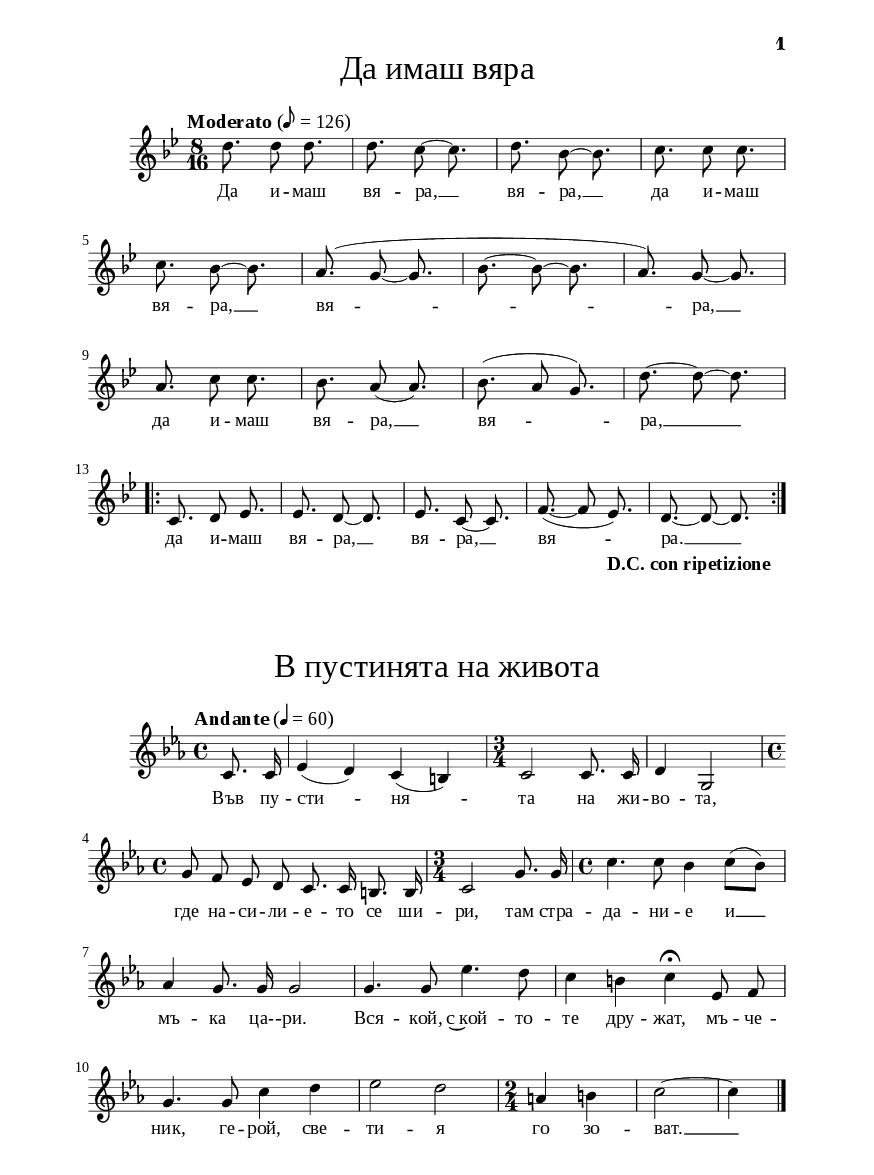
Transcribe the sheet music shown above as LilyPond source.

\version "2.24.4"

% include paper part and global functions
\include "include/globals.ily"

\bookpart {
  \label #'ref110_1
  \tocItem \markup "Да имаш вяра"
  \include "include/bookpart-paper.ily"
  \score {
    \include "include/score-layout.ily"


    \new Voice \relative c' {
      \clef treble
      \key g \minor
      \time 8/16
      \tempoFunc "Moderato" 8 "126"
      \autoBeamOff

      d'8. d8 d8. | % 2
      d8. c8 ~ c8. | % 3
      d8. bes8 ~ bes8. | % 4
      c8. c8 c8. \break | % 5
      c8. bes8 ~ bes8. | % 6
      a8. ( g8 ~ g8. | % 7
      bes8. ~ bes8 ~ bes8. | % 8
      a8. ) g8 ~ g8. \break | % 9
      a8. c8 c8. |
      bes8. a8 ( a8. ) | % 11
      bes8. ( a8 g8. ) | % 12
      d'8. ~ d8 ~ d8. \break | % 13
      \bar ".|:-|"
      c,8. d8 es8. | % 14
      es8. d8 ~ d8. | % 15
      es8. c8 ~ c8. | % 16
      f8. ( ~ f8 es8. ) | % 17
      d8. ~ d8 ~ d8.
      \bar ":|."

    }

    \addlyrics {
      Да и -- маш
      вя -- ра, __ вя -- ра, __ да и -- маш вя -- ра, __ вя --
      ра, __ да и -- маш вя -- ра, __ вя -- ра, __ да и --
      маш вя -- ра, __ вя -- ра, __ вя -- ра. __}

      \header {
        title = \titleFunc #'ref_desc_8 "Да имаш вяра" "Da imaš vjara"
      }

      \midi{}

    } % score

    \markup \dcr-one "D.C. con ripetizione" #2.1


    \markup \vspace #3
    \label #'ref110_2
    \tocItem \markup "В пустинята на живота"
    \include "include/bookpart-paper.ily"
    \score {
      \include "include/score-layout.ily"

      \new Voice \relative c' {

        \clef treble
        \key c \minor
        \time 4/4
        \tempoFunc "Andante" 4 "60"
        \autoBeamOff

        \partial 4

        c8.  c16 | % 2
        es4 (  d4 )  c4 (  b4 ) | % 3
        \time 3/4  | % 3
        c2  c8.  c16 | % 4
        d4  g,2 \break | % 5
        \time 4/4  | % 5
        g'8  f8  es8  d8  c8.
        c16  b8.  b16 | % 6
        \time 3/4  | % 6
        c2  g'8.  g16 | % 7
        \time 4/4  | % 7
        c4.  c8  bes4  c8 ( [
        bes8 ) ] \break | % 8
        as4  g8.  g16  g2 | % 9
        g4.  g8  es'4.  d8 |
        c4  b4  c4 ^\fermata  es,8
        f8 \break | % 11
        g4.  g8  c4  d4 | % 12
        es2  d2 | % 13
        \time 2/4  | % 13
        a4  b4 | % 14
        c2 ~ | % 15
        c4 \bar "|."
      }

      \addlyrics {
        Във пу -- сти -- ня -- та на
        жи -- во -- та, где на -- си -- ли --
        е -- то се ши -- ри, там стра --
        да -- ни -- е и __ мъ -- ка "ца-" --
        ри. Вся -- кой, с~кой -- то -- те
        дру -- жат, мъ -- че -- ник, ге --
        рой, све -- ти -- я го зо -- ват. __}

        \header {
          title = \titleFunc #'ref_desc_6 "В пустинята на живота" "V pustinjata na života"
        }

        \midi{}

      } % score




    } % bookpart
